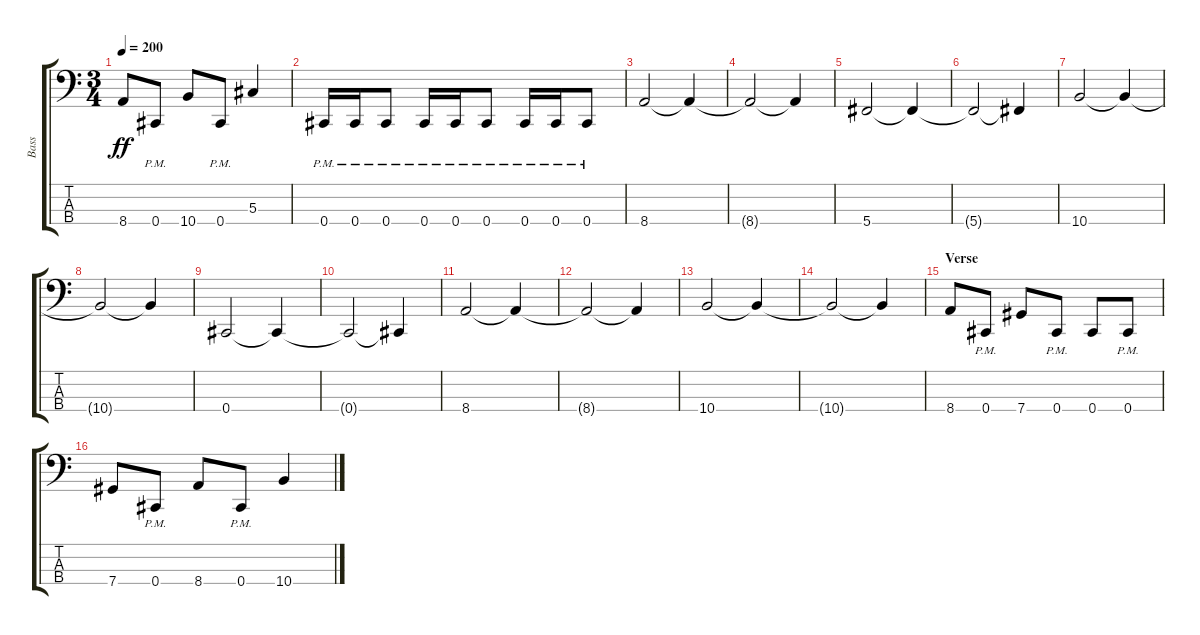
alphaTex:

\track ("Bass" "Bass") {instrument electricbassfinger}
\staff {score tabs}
\tuning (Gb2 Db2 Ab1 Db1) {hide}
\ts (3 4)
\tempo 200
\clef f4
\ks c
8.4.8{dy ff} 0.4{pm}.8 10.4.8 0.4{pm}.8 5.3.4 |
0.4{pm}.16 0.4{pm}.16 0.4{pm}.8 0.4{pm}.16 0.4{pm}.16 0.4{pm}.8 0.4{pm}.16 0.4{pm}.16 0.4{pm}.8 |
8.4.2 8.4{t}.4 |
8.4{t}.2 8.4{t}.4 |
5.4.2 5.4{t}.4 |
5.4{t}.2 5.4{t}.4 |
10.4.2 10.4{t}.4 |
10.4{t}.2 10.4{t}.4 |
0.4.2 0.4{t}.4 |
0.4{t}.2 0.4{t}.4 |
8.4.2 8.4{t}.4 |
8.4{t}.2 8.4{t}.4 |
10.4.2 10.4{t}.4 |
10.4{t}.2 10.4{t}.4 |
\section ("" "Verse")
8.4.8 0.4{pm}.8 7.4.8 0.4{pm}.8 0.4.8 0.4{pm}.8 |
7.4.8 0.4{pm}.8 8.4.8 0.4{pm}.8 10.4.4
